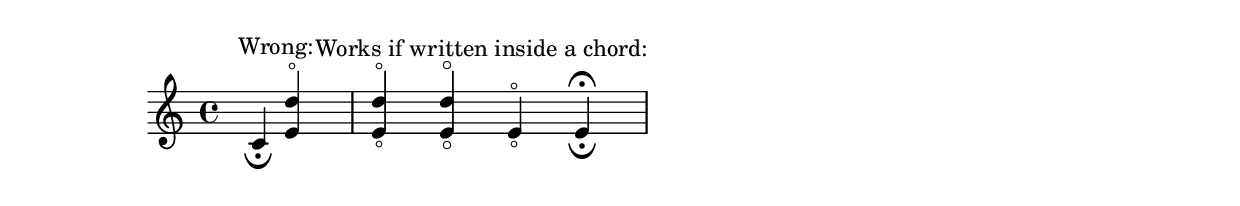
\version "2.13.27"

\header {
  lsrtags = "expressive-marks, tweaks-and-overrides"

  texidoc = "
By default, LilyPond does not allow the same articulation (e.g., an
accent, a fermata, a flageolet, etc.) to be displayed above and below a
note.  For example, @code{c4_\\fermata^\\fermata} will only show a fermata
below, ignoring the fermata above.  However, one can stick
scripts (just like fingerings) inside a chord, which means it is
possible to have as many articulations as desired.  So, the solution is to
write the note as a chord and add the articulations inside the @code{<@dots{}>}.
"
  doctitle = "Showing the same articulation above and below a note or chord"
}

% The same as \flageolet, just a little smaller
smallFlageolet =
#(let ((m (make-articulation "flageolet")))
   (set! (ly:music-property m 'tweaks)
         (acons 'font-size -2
                (ly:music-property m 'tweaks)))
   m)

\relative c' {
  s4^"Wrong:"
  c4_\fermata^\fermata % The second fermata is ignored!
  <e d'>4^\smallFlageolet_\smallFlageolet

  s4^"Works if written inside a chord:"
  <e_\smallFlageolet d'^\smallFlageolet>4
  <e_\flageolet d'^\flageolet>4
  <e_\smallFlageolet^\smallFlageolet>4
  <e_\fermata^\fermata>4
}
